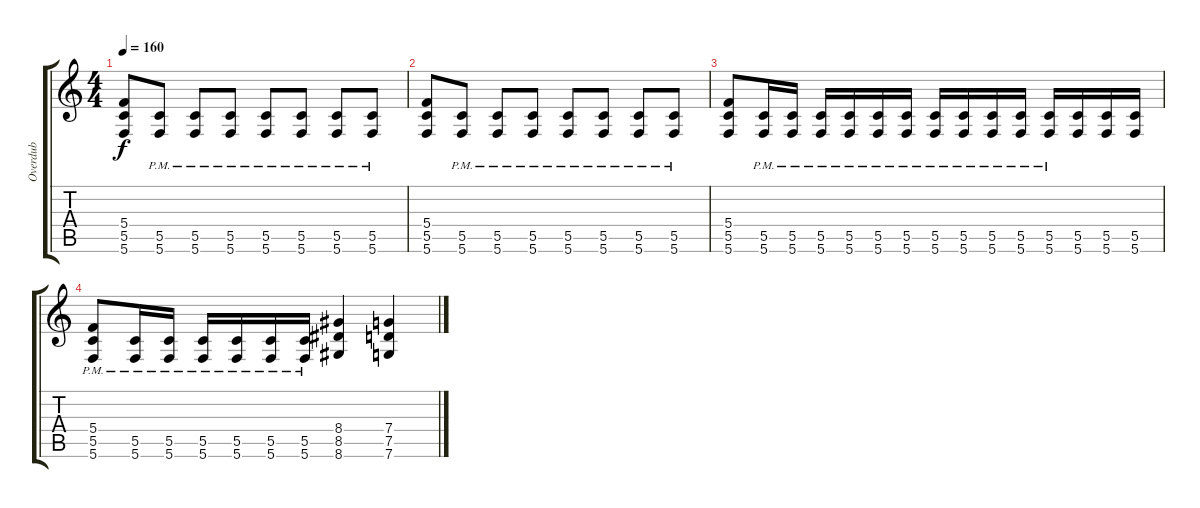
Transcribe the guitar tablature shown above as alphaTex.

\track ("Overdub" "Overdub") {instrument distortionguitar}
\staff {score tabs}
\tuning (D4 A3 F3 C3 G2 C2) {hide}
\ts (4 4)
\tempo 160
\clef g2
\ks c
(5.4 5.5 5.6).8{dy f} (5.5{pm} 5.6{pm}).8 (5.5{pm} 5.6{pm}).8 (5.5{pm} 5.6{pm}).8 (5.5{pm} 5.6{pm}).8{volume 16} (5.5{pm} 5.6{pm}).8 (5.5{pm} 5.6{pm}).8 (5.5{pm} 5.6{pm}).8 |
(5.4 5.5 5.6).8{volume 13} (5.5{pm} 5.6{pm}).8 (5.5{pm} 5.6{pm}).8 (5.5{pm} 5.6{pm}).8 (5.5{pm} 5.6{pm}).8{volume 16} (5.5{pm} 5.6{pm}).8 (5.5{pm} 5.6{pm}).8 (5.5{pm} 5.6{pm}).8 |
(5.4 5.5 5.6).8{volume 13} (5.5{pm} 5.6{pm}).16 (5.5{pm} 5.6{pm}).16 (5.5{pm} 5.6{pm}).16 (5.5{pm} 5.6{pm}).16 (5.5{pm} 5.6{pm}).16 (5.5{pm} 5.6{pm}).16 (5.5{pm} 5.6{pm}).16{volume 16} (5.5{pm} 5.6{pm}).16 (5.5{pm} 5.6{pm}).16 (5.5{pm} 5.6{pm}).16 (5.5{pm} 5.6{pm}).16 (5.5 5.6).16 (5.5 5.6).16 (5.5 5.6).16 |
(5.4 5.5{pm} 5.6{pm}).8{volume 16} (5.5{pm} 5.6{pm}).16 (5.5{pm} 5.6{pm}).16 (5.5{pm} 5.6{pm}).16 (5.5{pm} 5.6{pm}).16 (5.5{pm} 5.6{pm}).16 (5.5{pm} 5.6{pm}).16 (8.4 8.5 8.6).4 (7.4 7.5 7.6).4
